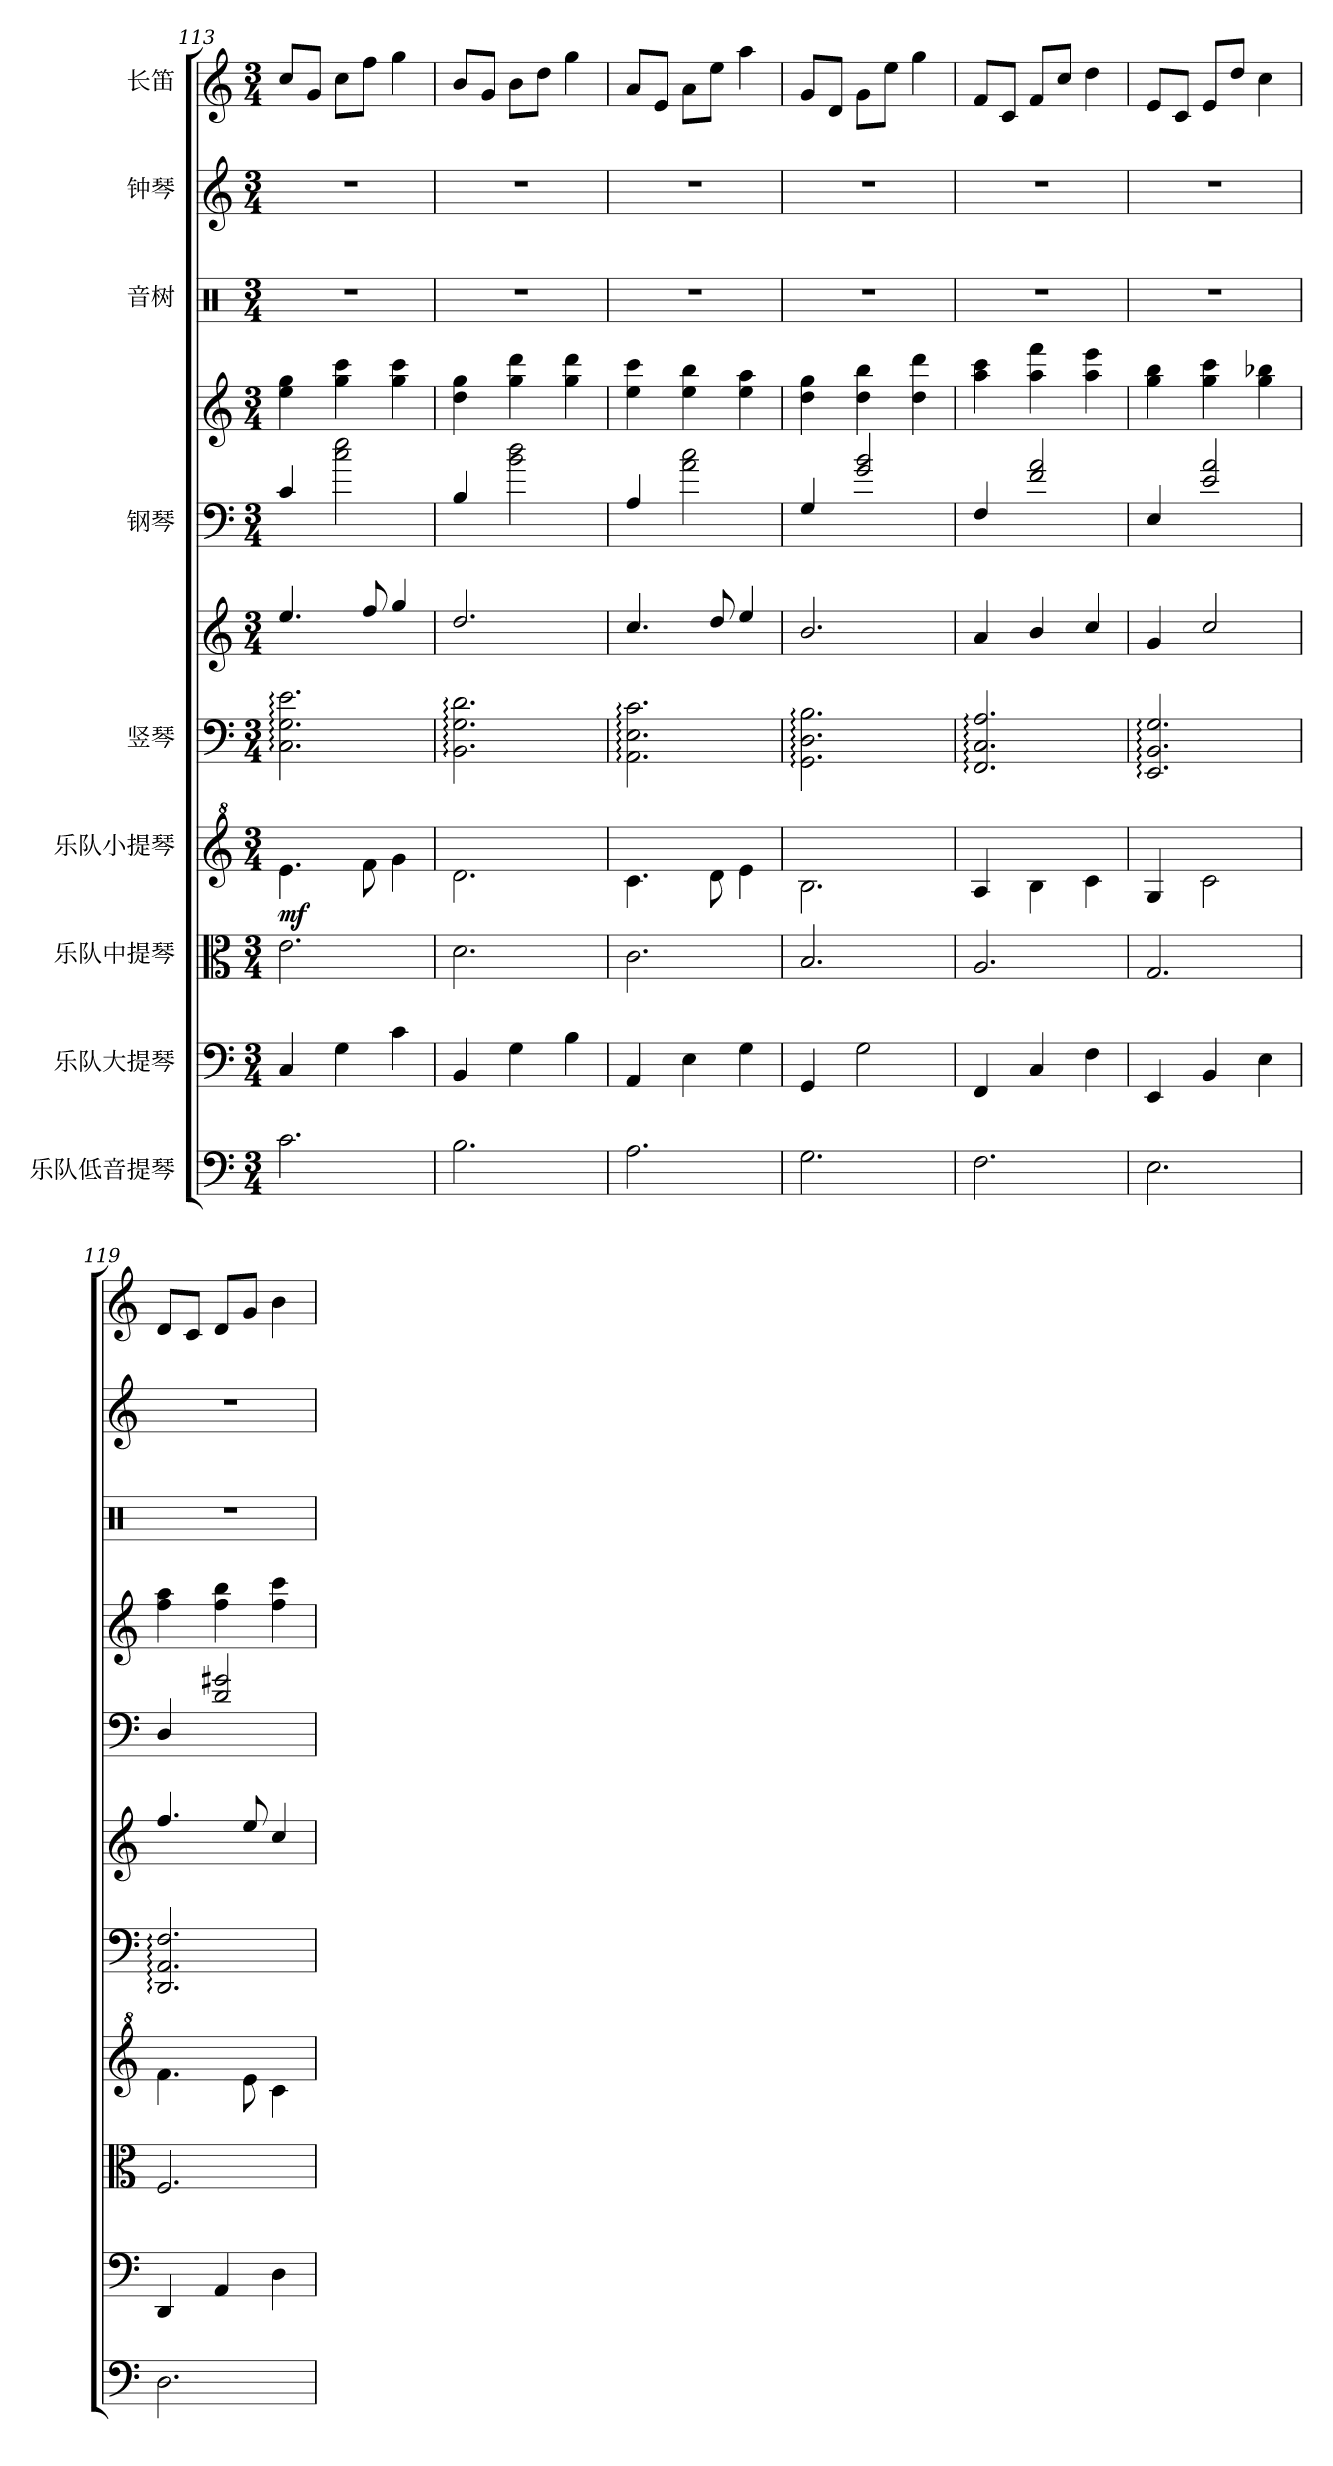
**kern	**kern	**kern	**kern	**dynam	**kern	**kern	**kern	**kern	**kern	**kern	**kern
*part9	*part8	*part7	*part6	*part6	*part5	*part5	*part4	*part4	*part3	*part2	*part1
*staff11	*staff10	*staff9	*staff8	*staff8	*staff7	*staff6	*staff5	*staff4	*staff3	*staff2	*staff1
*I"乐队低音提琴	*I"乐队大提琴	*I"乐队中提琴	*I"乐队小提琴	*	*I"竖琴	*	*I"钢琴	*	*I"音树	*I"钟琴	*I"长笛
*clefF4	*clefF4	*clefC3	*clefG^2	*	*clefF4	*clefG2	*clefF4	*clefG2	*clefX	*clefG2	*clefG2
*ITrd7c12	*	*	*	*	*	*	*	*	*	*ITrd-14c-24	*
*k[]	*k[]	*k[]	*k[]	*	*k[]	*k[]	*k[]	*k[]	*k[]	*k[]	*k[]
*M3/4	*M3/4	*M3/4	*M3/4	*	*M3/4	*M3/4	*M3/4	*M3/4	*M3/4	*M3/4	*M3/4
=113	=113	=113	=113	=113	=113	=113	=113	=113	=113	=113	=113
!	!	!	!	!LO:DY:b	!	!	!	!	!	!	!
2.C\	4C/	2.e\	4.ee\	mf	2.C\: 2.G\: 2.e\:	4.ee/	4c/	4ee\ 4gg\	2.r	2.r	8cc/L
.	.	.	.	.	.	.	.	.	.	.	8g/J
.	4G\	.	.	.	.	.	2cc\ 2ee\	4gg\ 4ccc\	.	.	8cc\L
.	.	.	8ff\	.	.	8ff/	.	.	.	.	8ff\J
.	4c\	.	4gg\	.	.	4gg/	.	4gg\ 4ccc\	.	.	4gg\
!!LO:PB:g=z
=114	=114	=114	=114	=114	=114	=114	=114	=114	=114	=114	=114
2.BB\	4BB/	2.d\	2.dd\	.	2.BB\: 2.G\: 2.d\:	2.dd/	4B/	4dd\ 4gg\	2.r	2.r	8b/L
.	.	.	.	.	.	.	.	.	.	.	8g/J
.	4G\	.	.	.	.	.	2b\ 2dd\	4gg\ 4ddd\	.	.	8b\L
.	.	.	.	.	.	.	.	.	.	.	8dd\J
.	4B\	.	.	.	.	.	.	4gg\ 4ddd\	.	.	4gg\
=115	=115	=115	=115	=115	=115	=115	=115	=115	=115	=115	=115
2.AA\	4AA/	2.c\	4.cc\	.	2.AA\: 2.E\: 2.c\:	4.cc/	4A/	4ee\ 4ccc\	2.r	2.r	8a/L
.	.	.	.	.	.	.	.	.	.	.	8e/J
.	4E\	.	.	.	.	.	2a\ 2cc\	4ee\ 4bb\	.	.	8a\L
.	.	.	8dd\	.	.	8dd/	.	.	.	.	8ee\J
.	4G\	.	4ee\	.	.	4ee/	.	4ee\ 4aa\	.	.	4aa\
=116	=116	=116	=116	=116	=116	=116	=116	=116	=116	=116	=116
2.GG\	4GG/	2.B/	2.b\	.	2.GG\: 2.D\: 2.B\:	2.b/	4G/	4dd\ 4gg\	2.r	2.r	8g/L
.	.	.	.	.	.	.	.	.	.	.	8d/J
.	2G\	.	.	.	.	.	2g/ 2b/	4dd\ 4bb\	.	.	8g\L
.	.	.	.	.	.	.	.	.	.	.	8ee\J
.	.	.	.	.	.	.	.	4dd\ 4ddd\	.	.	4gg\
=117	=117	=117	=117	=117	=117	=117	=117	=117	=117	=117	=117
2.FF\	4FF/	2.A/	4a/	.	2.FF/: 2.C/: 2.A/:	4a/	4F/	4aa\ 4ccc\	2.r	2.r	8f/L
.	.	.	.	.	.	.	.	.	.	.	8c/J
.	4C/	.	4b\	.	.	4b/	2f/ 2a/	4aa\ 4fff\	.	.	8f/L
.	.	.	.	.	.	.	.	.	.	.	8cc/J
.	4F\	.	4cc\	.	.	4cc/	.	4aa\ 4eee\	.	.	4dd\
=118	=118	=118	=118	=118	=118	=118	=118	=118	=118	=118	=118
2.EE\	4EE/	2.G/	4g/	.	2.EE/: 2.BB/: 2.G/:	4g/	4E/	4gg\ 4bb\	2.r	2.r	8e/L
.	.	.	.	.	.	.	.	.	.	.	8c/J
.	4BB/	.	2cc\	.	.	2cc/	2e/ 2a/	4gg\ 4ccc\	.	.	8e/L
.	.	.	.	.	.	.	.	.	.	.	8dd/J
.	4E\	.	.	.	.	.	.	4gg\ 4bb-X\	.	.	4cc\
=119	=119	=119	=119	=119	=119	=119	=119	=119	=119	=119	=119
2.DD\	4DD/	2.F/	4.ff\	.	2.DD/: 2.AA/: 2.F/:	4.ff/	4D/	4ff\ 4aa\	2.r	2.r	8d/L
.	.	.	.	.	.	.	.	.	.	.	8c/J
.	4AA/	.	.	.	.	.	2d/ 2g#X/	4ff\ 4bb\	.	.	8d/L
.	.	.	8ee\	.	.	8ee/	.	.	.	.	8g/J
.	4D\	.	4cc\	.	.	4cc/	.	4ff\ 4ccc\	.	.	4b\
=	=	=	=	=	=	=	=	=	=	=	=
*-	*-	*-	*-	*-	*-	*-	*-	*-	*-	*-	*-
